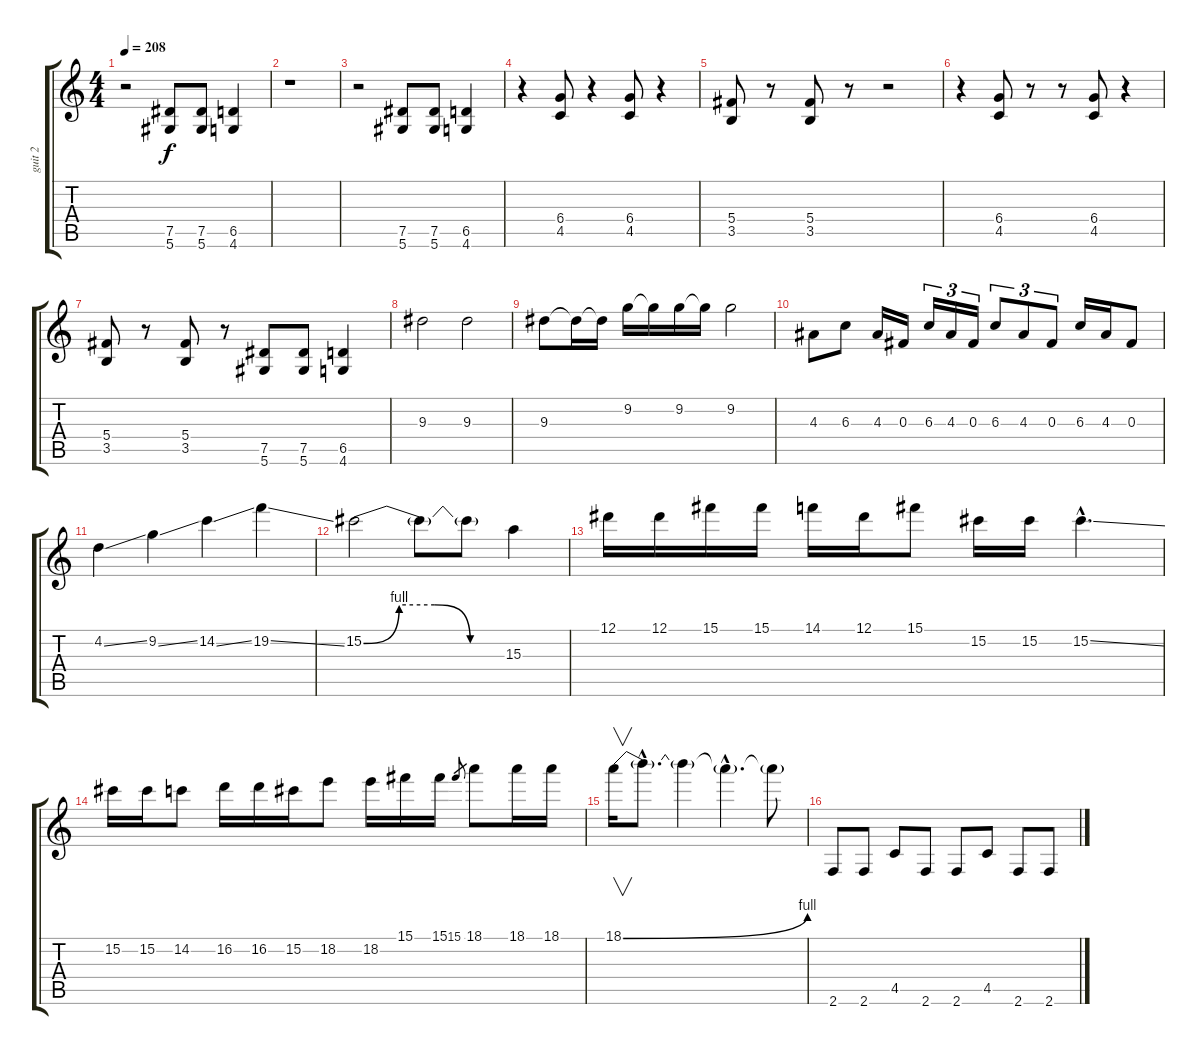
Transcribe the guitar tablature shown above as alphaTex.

\track ("guit 2" "guit 2") {instrument distortionguitar}
\staff {score tabs}
\tuning (Eb4 Bb3 Gb3 Db3 Ab2 Eb2) {hide}
\ts (4 4)
\tempo 208
\clef g2
\ks c
r.2{dy f} (7.5 5.6).8 (7.5 5.6).8 (6.5 4.6).4 |
r.1 |
r.2 (7.5 5.6).8 (7.5 5.6).8 (6.5 4.6).4 |
r.4 (6.4 4.5).8 r.4 (6.4 4.5).8 r.4 |
(5.4 3.5).8 r.8 (5.4 3.5).8 r.8 r.2 |
r.4 (6.4 4.5).8 r.8 r.8 (6.4 4.5).8 r.4 |
(5.4 3.5).8 r.8 (5.4 3.5).8 r.8 (7.5 5.6).8 (7.5 5.6).8 (6.5 4.6).4 |
9.3.2 9.3.2 |
9.3.8 9.3{t}.16 9.3{t}.16 9.2.16 9.2{t}.16 9.2.16 9.2{t}.16 9.2.2 |
4.3.8 6.3.8 4.3.16 0.3.16 6.3.16{tu (3 2)} 4.3.16{tu (3 2)} 0.3.16{tu (3 2)} 6.3.8{tu (3 2)} 4.3.8{tu (3 2)} 0.3.8{tu (3 2)} 6.3.16 4.3.16 0.3.8 |
4.2{ss}.4 9.2{ss}.4 14.2{ss}.4 19.2{ss}.4 |
15.2{be (custom 0 0 15 4 30 4 45 0 60 0)}.2 15.2{t}.8 15.2{t}.8 15.3.4 |
12.1.16 12.1.16 15.1.16 15.1.16 14.1.16 12.1.16 15.1.8 15.2.16 15.2.16 15.2{ss hac}.4{d} |
15.2.16 15.2.16 14.2.8 16.2.16 16.2.16 15.2.16 18.2.8 18.2.16 15.1.16 15.1.16 15.1.8{gr} 18.1.8 18.1.16 18.1.16 |
18.1{be (bend 0 0 60 4)}.16{v} 18.1{hac t}.8{d} 18.1{t}.4 18.1{hac t}.4{d} 18.1{t}.8 |
2.6.8 2.6.8 4.5.8 2.6.8 2.6.8 4.5.8 2.6.8 2.6.8
